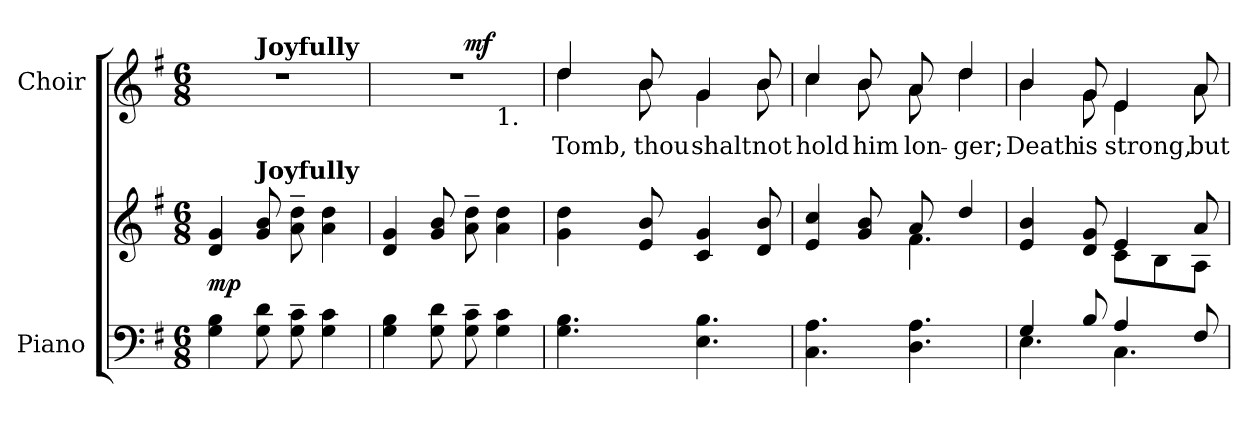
**kern	**kern	**dynam	**kern	**text	**dynam
*part2	*part2	*part2	*part1	*part1	*part1
*staff3	*staff2	*staff2/3	*staff1	*staff1	*staff1
*I"Piano	*	*	*I"Choir	*	*
*I'Pno.	*	*	*I'Choir	*	*
!!LO:PB:g=z
*clefF4	*clefG2	*	*clefG2	*	*
*k[f#]	*k[f#]	*	*k[f#]	*	*
*G:	*G:	*	*G:	*	*
*M6/8	*M6/8	*	*M6/8	*	*
*MM78	*MM78	*	*MM78	*	*
=1	=1	=1	=1	=1	=1
!	!	!	!LO:N:vis=1	!	!
*	*	*	*^	*	*
4Gi\ 4Bi	4di/ 4gi	mp	2.r	4ryy	.	.
!	!	!	!	!LO:TX:a:B:t=Joyfully	!	!
!	!LO:TX:a:B:t=Joyfully	!	!	!	!	!
8Gi\ 8di	8gi/ 8bi	.	.	2ryy	.	.
8Gi\~ 8ci~	8ai\~ 8ddi~	.	.	.	.	.
4Gi\ 4ci	4ai\ 4ddi	.	.	.	.	.
=2	=2	=2	=2	=2	=2	=2
!	!	!	!LO:N:vis=1	!	!	!
*	*	*	*	*^	*	*
4Gi\ 4Bi	4di/ 4gi	.	2.r	4.ryy	2ryy	.	.
8Gi\ 8di	8gi/ 8bi	.	.	.	.	.	.
8Gi\~ 8ci~	8ai\~ 8ddi~	.	.	4.ryy	.	.	mf
!	!	!	!	!	!LO:TX:b:t=1.	!	!
4Gi\ 4ci	4ai\ 4ddi	.	.	.	4ryy	.	.
*	*	*	*v	*v	*v	*	*
=3	=3	=3	=3	=3	=3
*	*	*	*^	*	*
*	*	*	*	*^	*	*
!	!	!	!	!	!	!LO:LY:b:color=#000000	!
*	*	*	*	*v	*v	*	*
4.Gi\ 4.Bi	4gi\ 4ddi	.	4ddi/	4ddi\	Tomb,	.
!	!	!	!	!	!LO:LY:b:color=#000000	!
.	8ei/ 8bi	.	8bi/	8bi\	thou	.
!	!	!	!	!	!LO:LY:b:color=#000000	!
4.Ei\ 4.Bi	4ci/ 4gi	.	4gi/	4gi\	shalt	.
!	!	!	!	!	!LO:LY:b:color=#000000	!
.	8di/ 8bi	.	8bi/	8bi\	not	.
=4	=4	=4	=4	=4	=4	=4
*	*^	*	*	*	*	*
!	!	!	!	!	!	!LO:LY:b:color=#000000	!
4.Ci\ 4.Ai	4ei/ 4cci	4.ryy	.	4cci/	4cci\	hold	.
!	!	!	!	!	!	!LO:LY:b:color=#000000	!
.	8gi/ 8bi	.	.	8bi/	8bi\	him	.
!	!	!	!	!	!	!LO:LY:b:color=#000000	!
4.Di\ 4.Ai	8ai/	4.f#i\	.	8ai/	8ai\	lon-	.
!	!	!	!	!	!	!LO:LY:b:color=#000000	!
.	4ddi/	.	.	4ddi/	4ddi\	-ger;	.
=5	=5	=5	=5	=5	=5	=5	=5
*^	*	*	*	*	*	*	*
!	!	!	!	!	!	!	!LO:LY:b:color=#000000	!
4Gi/	4.Ei\	4ei/ 4bi	4.ryy	.	4bi/	4bi\	Death	.
!	!	!	!	!	!	!	!LO:LY:b:color=#000000	!
8Bi/	.	8di/ 8gi	.	.	8gi/	8gi\	is	.
!	!	!	!	!	!	!	!LO:LY:b:color=#000000	!
4Ai/	4.Ci\	4ei/	8ci\L	.	4ei/	4ei\	strong,	.
.	.	.	8Bi\	.	.	.	.	.
!	!	!	!	!	!	!	!LO:LY:b:color=#000000	!
8F#i/	.	8ai/	8Ai\J	.	8ai/	8ai\	but	.
*v	*v	*	*	*	*v	*v	*	*
*	*v	*v	*	*	*	*
=	=	=	=	=	=
*-	*-	*-	*-	*-	*-
